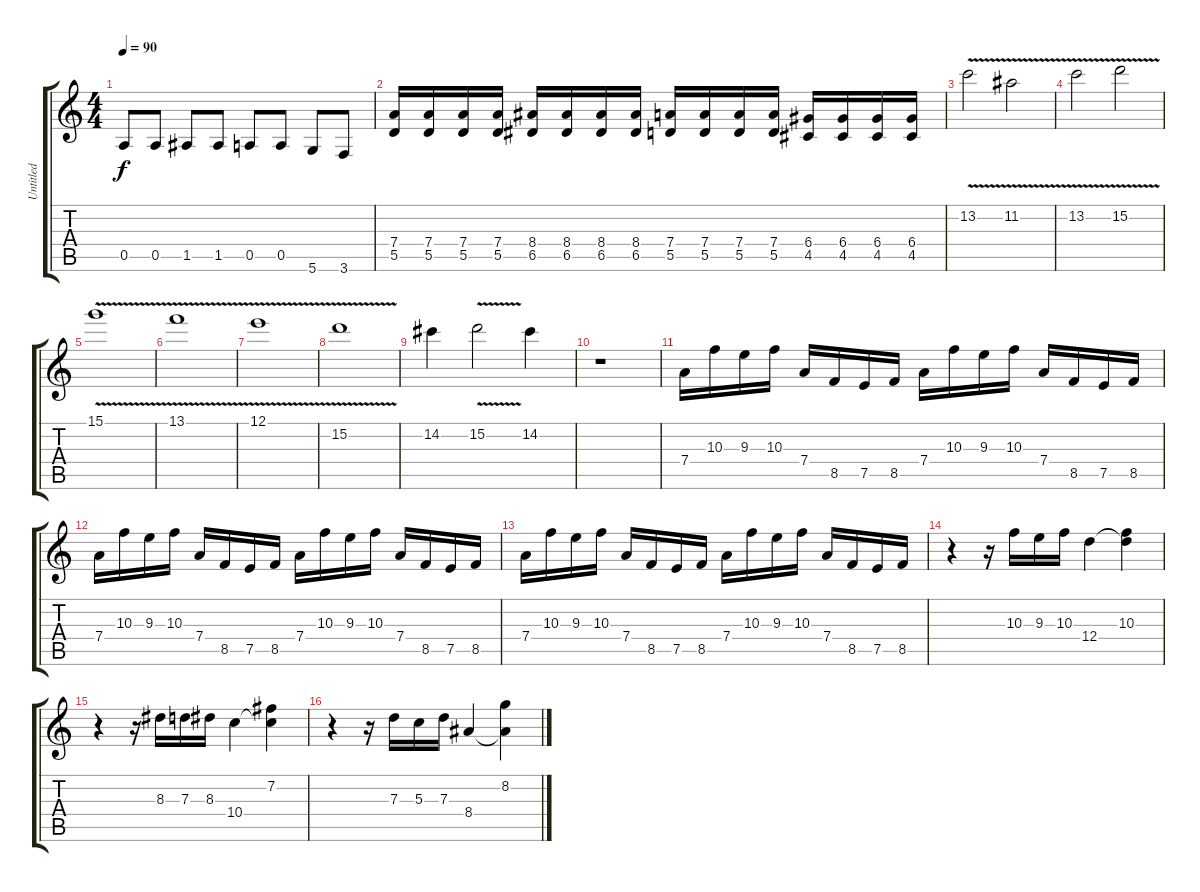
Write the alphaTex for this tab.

\track ("Untitled" "Untitled") {instrument distortionguitar}
\staff {score tabs}
\tuning (E4 B3 G3 D3 A2 D2) {hide}
\ts (4 4)
\tempo 90
\clef g2
\ks c
0.5.8{dy f} 0.5.8 1.5.8 1.5.8 0.5.8 0.5.8 5.6.8 3.6.8 |
(7.4 5.5).16 (7.4 5.5).16 (7.4 5.5).16 (7.4 5.5).16 (8.4 6.5).16 (8.4 6.5).16 (8.4 6.5).16 (8.4 6.5).16 (7.4 5.5).16 (7.4 5.5).16 (7.4 5.5).16 (7.4 5.5).16 (6.4 4.5).16 (6.4 4.5).16 (6.4 4.5).16 (6.4 4.5).16 |
13.2{v}.2 11.2{v}.2 |
13.2{v}.2 15.2{v}.2 |
15.1{v}.1 |
13.1{v}.1 |
12.1{v}.1 |
15.2{v}.1 |
14.2.4 15.2{v}.2 14.2.4 |
r.1 |
7.4.16 10.3.16 9.3.16 10.3.16 7.4.16 8.5.16 7.5.16 8.5.16 7.4.16 10.3.16 9.3.16 10.3.16 7.4.16 8.5.16 7.5.16 8.5.16 |
7.4.16 10.3.16 9.3.16 10.3.16 7.4.16 8.5.16 7.5.16 8.5.16 7.4.16 10.3.16 9.3.16 10.3.16 7.4.16 8.5.16 7.5.16 8.5.16 |
7.4.16 10.3.16 9.3.16 10.3.16 7.4.16 8.5.16 7.5.16 8.5.16 7.4.16 10.3.16 9.3.16 10.3.16 7.4.16 8.5.16 7.5.16 8.5.16 |
r.4 r.16 10.3.16 9.3.16 10.3.16 12.4.4 (10.3 12.4{t}).4 |
r.4 r.16 8.3.16 7.3.16 8.3.16 10.4.4 (7.2 10.4{t}).4 |
r.4 r.16 7.3.16 5.3.16 7.3.16 8.4.4 (8.2 8.4{t}).4
